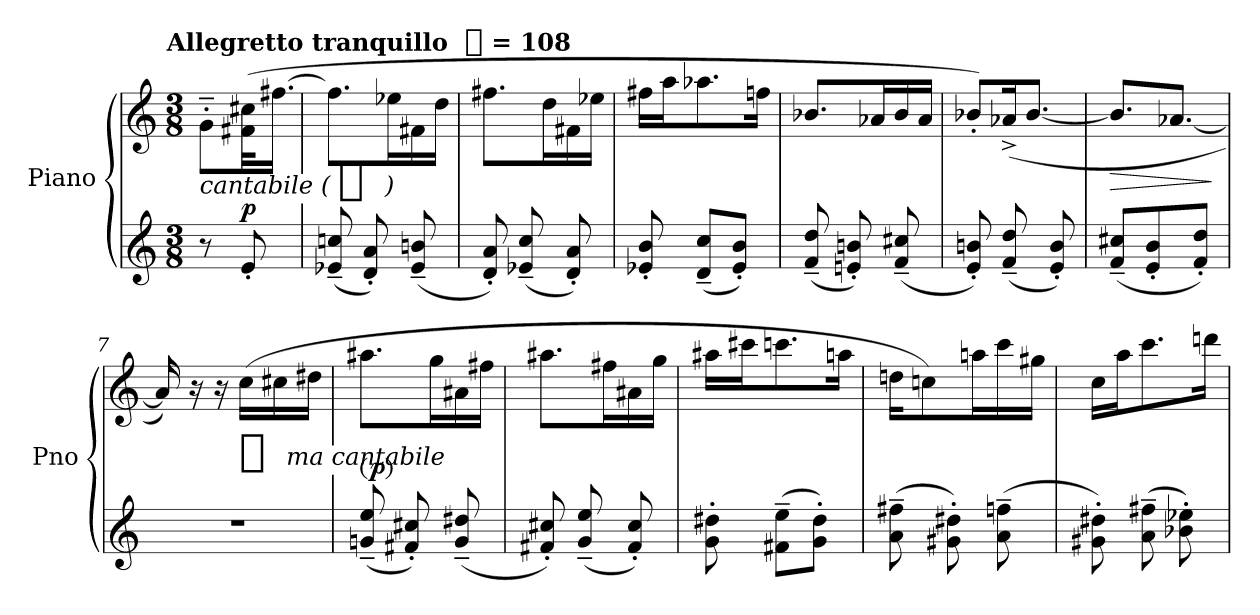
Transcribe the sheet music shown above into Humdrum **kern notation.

**kern	**kern	**dynam
*part1	*part1	*part1
*staff2	*staff1	*staff1/2
*I"Piano	*	*
*I'Pno	*	*
*clefG2	*clefG2	*
*k[]	*k[]	*
*C:	*C:	*
!!LO:TX:omd:t=Allegretto tranquillo  [8th] = 108
*M3/8	*M3/8	*
*MM54	*MM54	*
=	=	=
!	!	!LO:DY:t=cantabile ( %s )
8r	8g'~L	mp
8e'	(32f#X 32cc#XKL	p
.	[16.ff#XJJ	.
=1	=1	=1
(8e-X~ 8ccn~	8.ff#L]	.
8d' 8a')	.	.
.	16ee-XL	.
(8e-~ 8bn~	16f#X	.
.	16ddJJ	.
=2	=2	=2
8d' 8a')	8.ff#XL	.
(8e-X~ 8cc~	.	.
.	16ddL	.
8d' 8a')	16f#X	.
.	16ee-XJJ	.
=3	=3	=3
8e-X' 8b'	16ff#XLL	.
.	16aaJ	.
(8d~/ 8cc~/L	8.aa-X	.
8e-'/ 8b'/J)	.	.
.	16ffnJk	.
=4	=4	=4
(8f~ 8dd~	8.b-XL	.
8en' 8bn')	.	.
.	16a-XL	.
(8f~ 8cc#X~	16b-	.
.	16a-JJ	.
=5	=5	=5
8e' 8bn')	8b-X'/L)	.
(8f~ 8dd~	(>16a-X^/K	.
.	[8.b-/J	.
8e' 8b')	.	.
=6	=6	=6
(8f~/ 8cc#X~/L	8.b-L]	>
8e'/ 8b'/	.	.
.	[8.a-XJ	.
8f'/ 8dd'/J)	.	.
.	.	]
=7	=7	=7
8%3r	16a-])	.
.	16r	.
.	16r	.
!	!	!LO:DY:t=%s ma cantabile
.	(16ccLL	p
.	16cc#X	.
.	16dd#XJJ	.
=8	=8	=8
!	!	!LO:DY:ed=paren
(8gn~/ 8ee~/	8.aa#XL	p
8f#X' 8cc#X')	.	.
.	16ggL	.
(8g~/ 8dd#X~/	16a#X	.
.	16ff#XJJ	.
=9	=9	=9
8f#X' 8cc#X')	8.aa#XL	.
(8g~/ 8ee~/	.	.
.	16ff#XL	.
8f#' 8cc#')	16a#X	.
.	16ggJJ	.
=10	=10	=10
8g' 8dd#X'	16aa#XLL	.
.	16ccc#XJ	.
(8f#X~ 8ee~L	8.cccn	.
8g' 8dd#'J)	.	.
.	16aanJk	.
=11	=11	=11
(8a~ 8ff#X~	16ddnKL	.
.	8ccn)	.
8g#X' 8dd#X')	.	.
.	16aanijL	.
(8a~ 8ffn~	16ccc	.
.	16gg#XJJ	.
=12	=12	=12
8g#X' 8dd#X')	16ccLL	.
.	16aaJ	.
(8a~ 8ff#X~	8.ccc	.
8b-X' 8ee-X')	.	.
.	16dddnJk	.
=	=	=
*-	*-	*-
